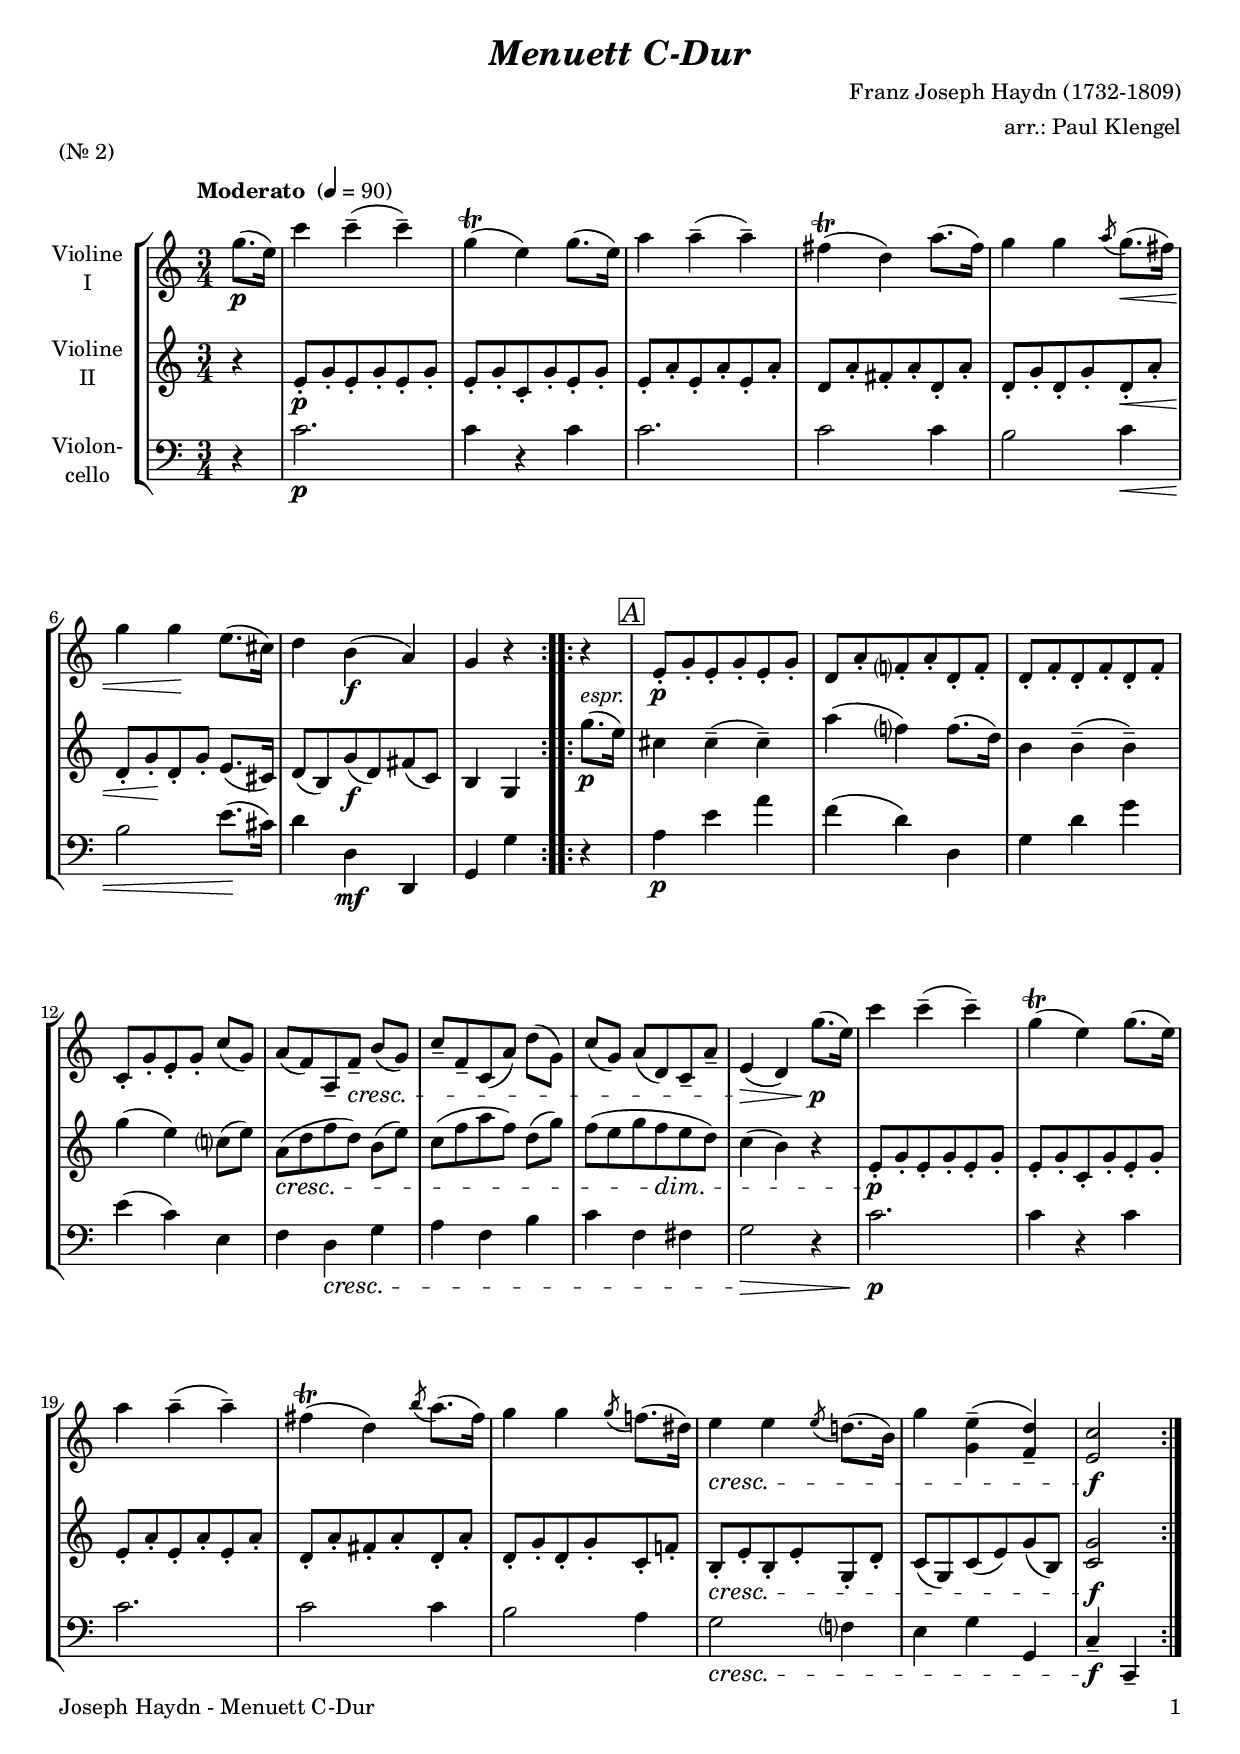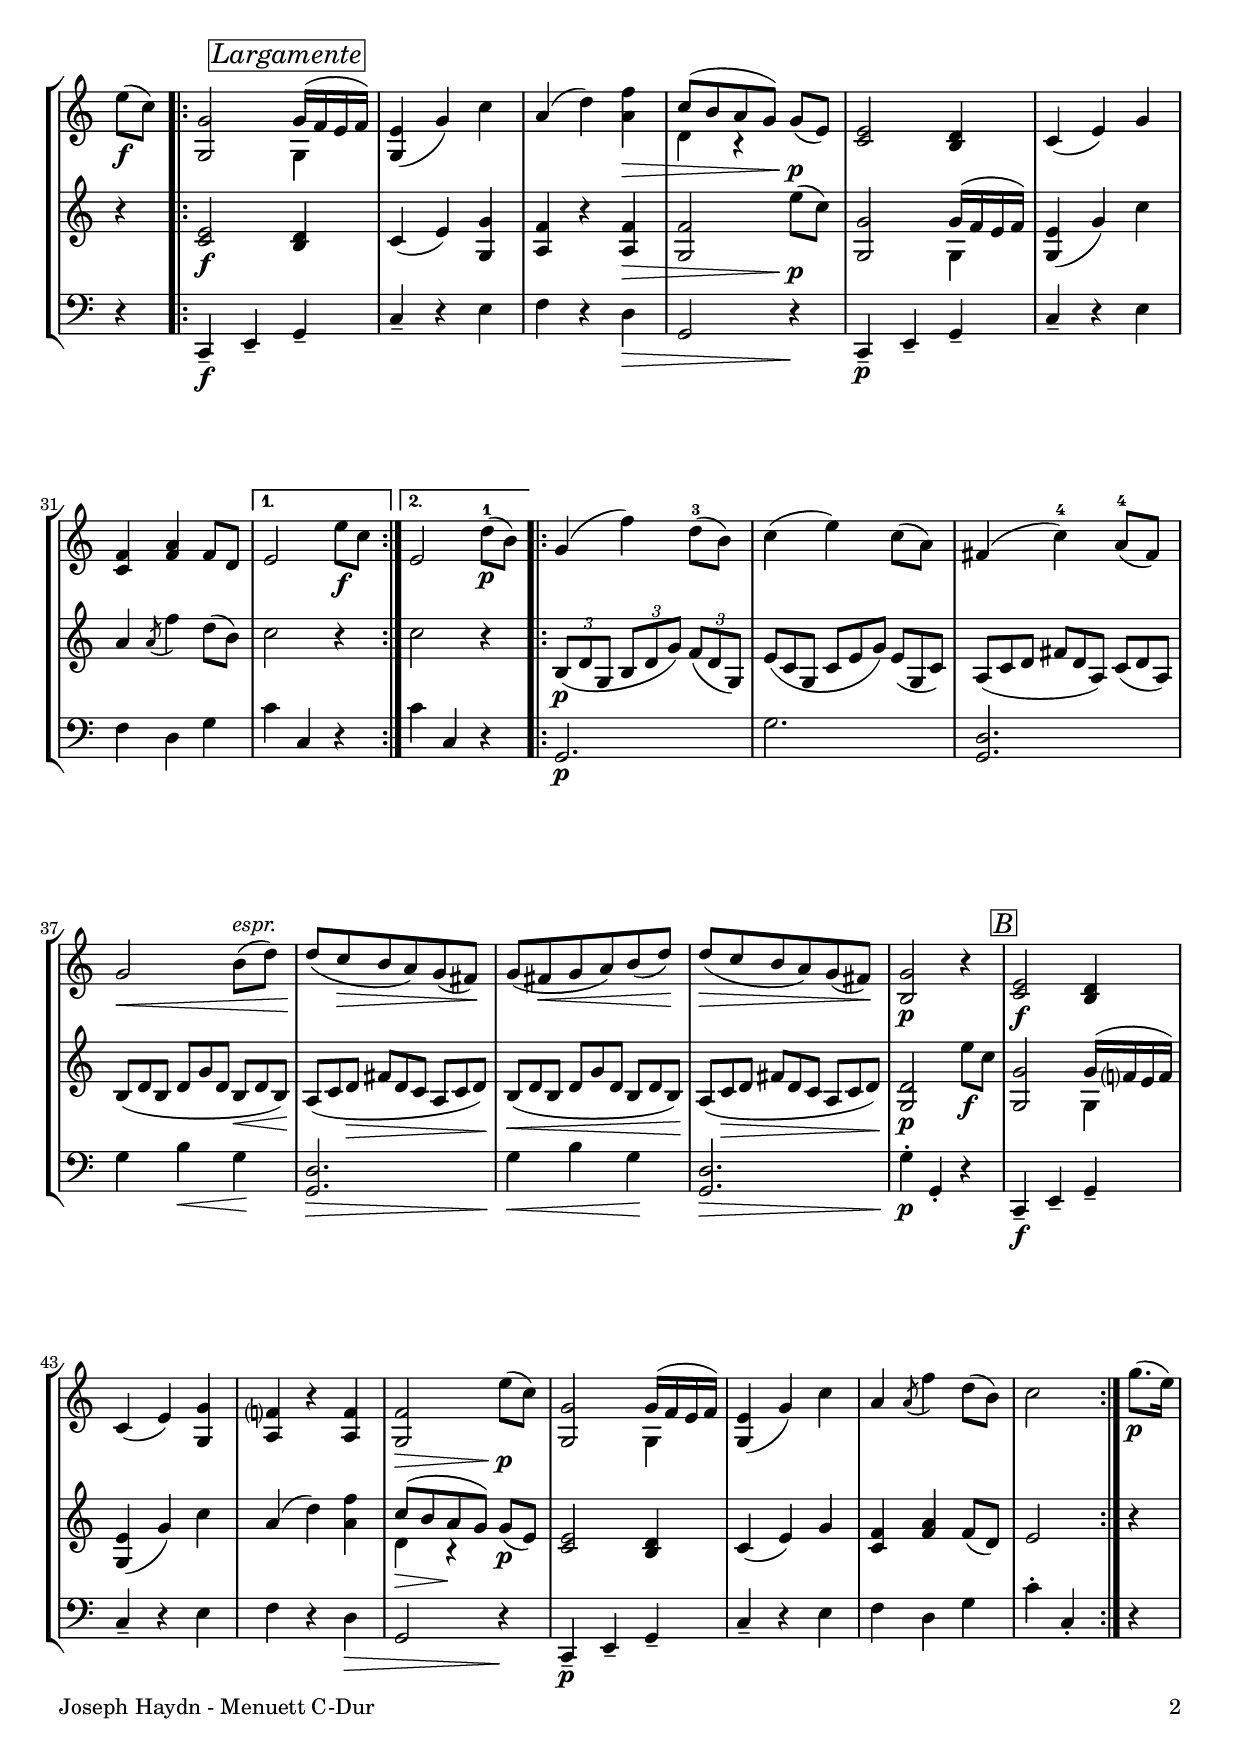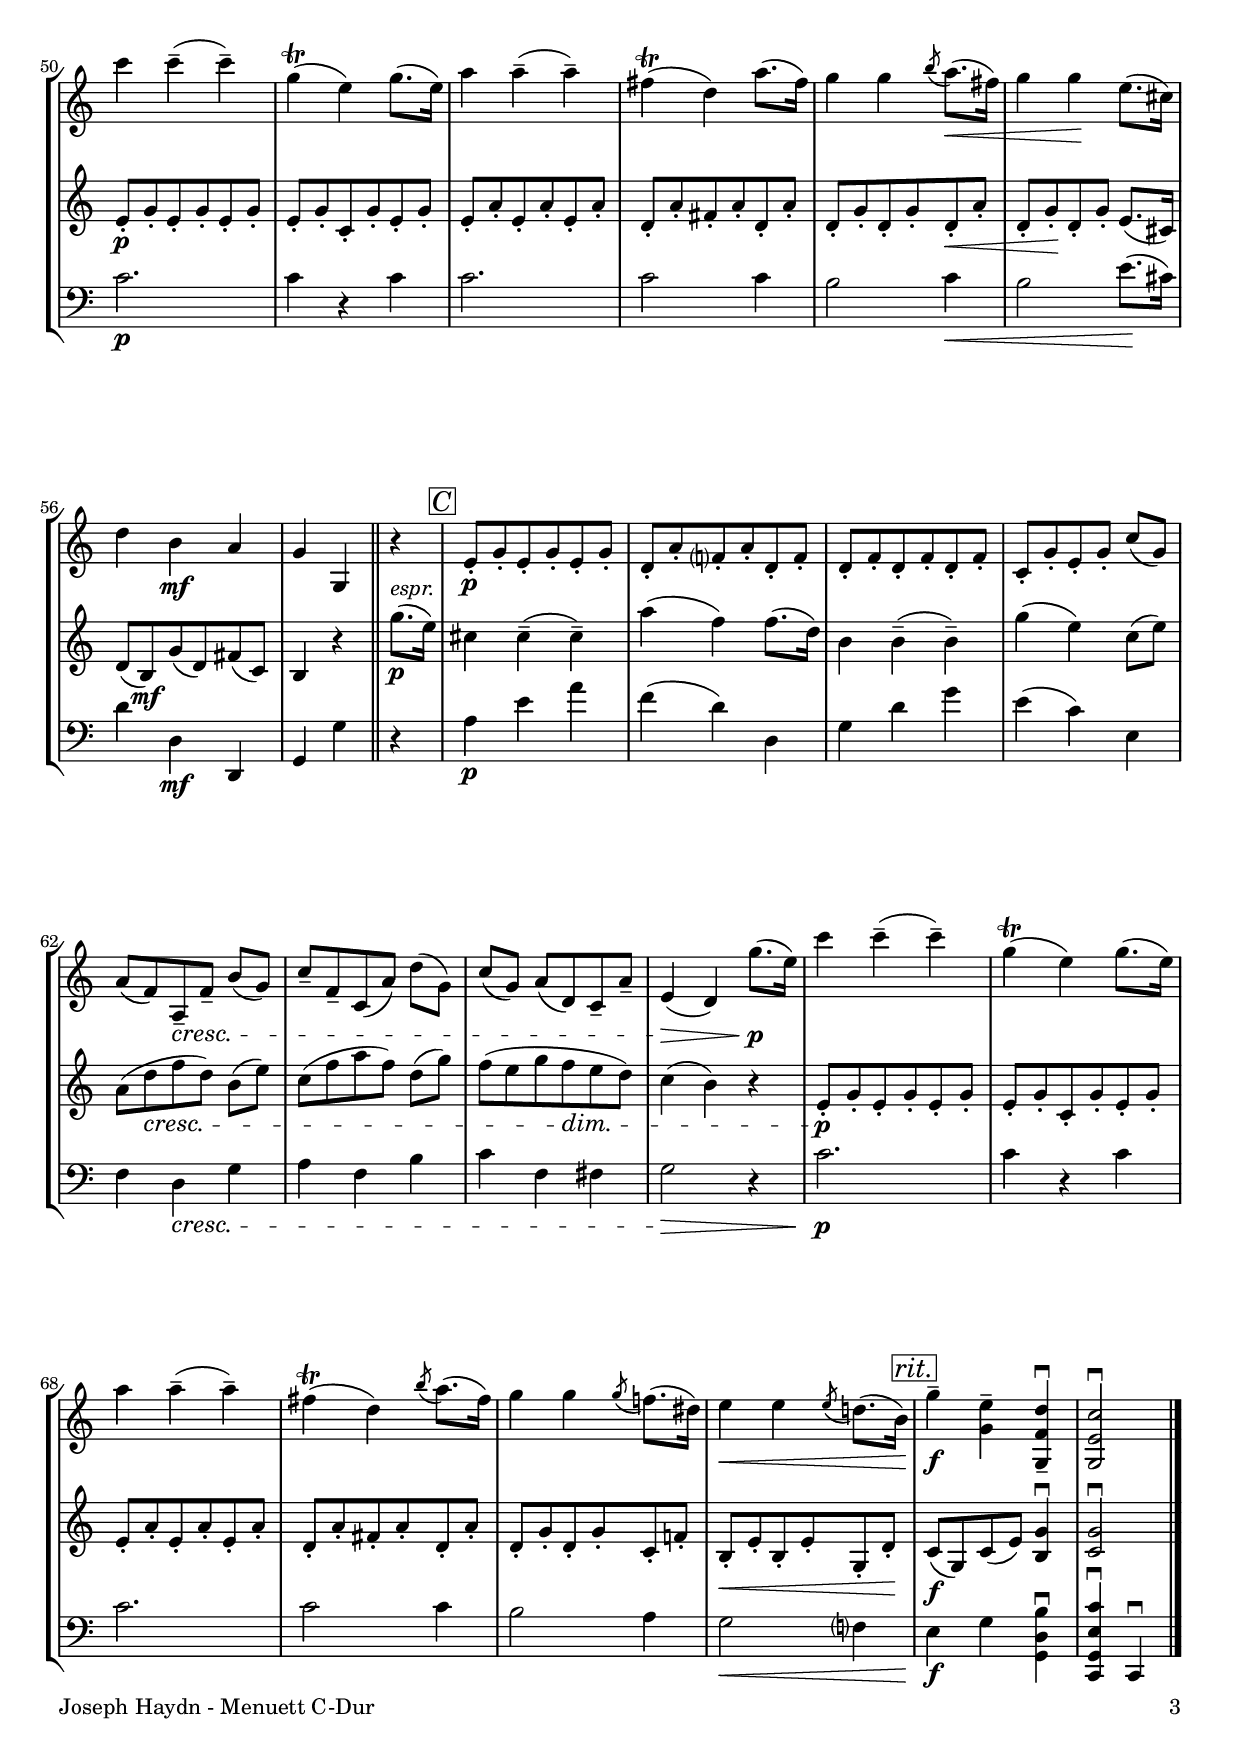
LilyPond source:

\version "2.24.4"
\include "deutsch.ly"
  
#(set-global-staff-size 19)

\header {
  title     = \markup \bold \italic "Menuett C-Dur"
  composer  = "Franz Joseph Haydn (1732-1809)"
  arranger  = "arr.: Paul Klengel"
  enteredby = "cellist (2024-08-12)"
  piece     = "(Nr. 2)"
}

voiceconsts = {
  \key c \major
  \time 3/4
  \clef "treble"
%  \numericTimeSignature
  \compressEmptyMeasures
% Set default beaming for all staves
%  \set Timing.beamExceptions = #'()
%  \set Timing.baseMoment     = #(ly:make-moment 1 4)
%  \set Timing.beatStructure  = #'(1 1 1)
  \tempo "Moderato " 4=90
}

mivl = "violin"
miva = "viola"
mipz = "pizzicato strings"
mivc = "cello"

boxa = \mark \markup \box \italic "A"
boxb = \mark \markup \box \italic "B"
boxc = \mark \markup \box \italic "C"

espr = \markup \italic "espr."
lagm = \mark \markup \box \italic "Largamente"
rit  = \mark \markup \box \italic "rit."

va = \relative c''' {
  \voiceconsts

  \repeat volta 2 {
    \partial 4 g8.(\p e16)
    c'4 c(-- c)--
    g(\trill e) g8.( e16)
    a4 a(-- a)--
    fis(\trill d) a'8.( fis16)
    g4 g \acciaccatura a8 g8.(\< fis16)
    g4 g\! e8.( cis16)
    d4 h(\f a)
    g r
  }

  \repeat volta 2 {
    r \boxa
    e8-.\p g-. e-. g-. e-. g-.
    d a'-. f?-. a-. d,-. f-.
    d-. f-. d-. f-. d-. f-.
    c-. g'-. e-. g-. c[( g)]
    a( f) a,-- f'--\cresc h[( g)]

    c-- f,-- c( a') d[( g,)]
    c[( g)] a( d,) c-- a'--
    e4(\> d) g'8.(\!\p e16)
    c'4 c(-- c)--
    g(\trill e) g8.( e16)
    a4 a(-- a)--
    fis(\trill d) \acciaccatura h'8 a8.( fis16)

    g4 g \acciaccatura g8 f!8.( dis16)
    e4\cresc e \acciaccatura e8 d!8.( h16)
    g'4 <g, e'>(-- <f d'>)--
    <e c'>2\f
  }

  e'8(\f c)
  
  \repeat volta 2 {
    <g, g'>2 \lagm << { g'16[( f e f)] } \\ g,4 >>
    <g e'>( g') c
    a( d) <a f'>\>
    << { c8[( h a g)] } \\ { d4 r } >> g8(\!\p e)

    <c e>2 <h d>4
    c( e) g
    <c, f> <f a> f8 d
  }
  \alternative {
    { e2 e'8\f c }
    { e,2 d'8(-1\p h) }
  }
  \repeat volta 2 {
    g4( f') d8(-3 h)
    c4( e) c8( a)
    fis4( c')-4 a8(-4 fis)

    g2\< h8(^\espr d)
    d(\! c\> h a) g( fis)\!
    g( fis\< g a) h( d)\!
    d(\> c h a) g( fis)\!
    <h, g'>2\p r4 \boxb
    <c e>2\f <h d>4
    c( e) <g, g'>
    <a f'?> r <a f'>
    
    <g f'>2\> e''8(\!\p c)
    <g, g'>2 << { g'16( f e f) } \\ g,4 >>
    <g e'>( g') c
    a \acciaccatura a8 f'4 d8( h)
    c2
  }

  g'8.(\p e16)
  c'4 c(-- c)--
  g(\trill e) g8.( e16)
  a4 a(-- a)--

  fis(\trill d) a'8.( fis16)
  g4 g \acciaccatura h8 a8.(\< fis16)
  g4 g\! e8.( cis16)
  d4 h\mf a
  g g, \bar "||" r \boxc
  e'8-.\p g-. e-. g-. e-. g-.
  d-. a'-. f?-. a-. d,-. f-.

  d-. f-. d-. f-. d-. f-.
  c-. g'-. e-. g-. c[( g)]
  a( f) a,--\cresc f'-- h[( g)]
  c-- f,-- c( a') d[( g,)]
  c[( g)] a( d,) c-- a'--
  e4(\!\> d) g'8.(\!\p e16)

  c'4 c(-- c)--
  g(\trill e) g8.( e16)
  a4 a(-- a)--
  fis(\trill d) \acciaccatura h'8 a8.( fis16)
  g4 g \acciaccatura g8 f!8.( dis16)
  e4\< e \acciaccatura e8 d!8.( h16) \rit
  g'4--\!\f <g, e'>-- <g, f' d'>--\downbow
  \partial 2 <g e' c'>2\downbow \bar "|."
}

vb = \relative c' {
  \voiceconsts

  \repeat volta 2 {
    \partial 4 r4
    e8-.\p g-. e-. g-. e-. g-.
    e-. g-. c,-. g'-. e-. g-.
    e-. a-. e-. a-. e-. a-.
    d, a'-. fis-. a-. d,-. a'-.
    d,-. g-. d-. g-. d-.\< a'-.
    d,[-. g-.\! d-. g]-. e8.( cis16)

    d8( h) g'(\f d) fis( c)
    h4 g
  }

  \repeat volta 2 {
    g''8.(^\espr\p e16) \boxa
    cis4 cis(-- cis)--
    a'( f?) f8.( d16)
    h4 h(-- h)--
    g'( e) c?8( e)
    a,(\cresc d f d) h[( e)]
    c( f a f) d[( g)]

    f( e g f\dim e d)
    c4( h) r
    e,8-.\p g-. e-. g-. e-. g-.
    e-. g-. c,-. g'-. e-. g-.
    e-. a-. e-. a-. e-. a-.
    d,-. a'-. fis-. a-. d,-. a'-.
    d,-. g-. d-. g-. c,-. f!-.

    h,-.\cresc e-. h-. e-. g,-. d'-.
    c( g) c( e) g( h,)
    <c g'>2\f
  }

  r4
  \repeat volta 2 {
    <c e>2\f \lagm <h d>4
    c( e) <g, g'>
    <a f'> r <a f'>\>
    <g f'>2 e''8(\!\p c)
    <g, g'>2 << { g'16( f e f) } \\ g,4 >>
    <g e'>( g') c

    a \acciaccatura a8 f'4 d8( h)
  }
  \alternative {
    { c2 r4 }
    { c2 r4 }
  }

  \repeat volta 2 {
    \tuplet 3/2 4 {
      h,8(\p d g, h d g) f( d g,)
      \omit TupletNumber
      e'( c g c e g) e( g, c)
      a( c d fis d a) c( d a)

      h( d h d g d h\< d h)\!
      a( c d\> fis d c a c d)\!
      h(\< d h d g d h d h)\!
      a( c\> d fis d c a c d)\!
    }
    <g, d'>2\p e''8\f c \boxb

    <g, g'>2 << { g'16( f? e f) } \\ g,4 >>
    <g e'>( g') c
    a( d) <a f'>
    << { c8[( h a g]) } \\ { d4\> r\! } >> g8(\p e)
    <c e>2 <h d>4
    c( e) g
    <c, f> <f a> f8( d)
    e2
  }
  r4
  e8-.\p g-. e-. g-. e-. g-.

  e-. g-. c,-. g'-. e-. g-.
  e-. a-. e-. a-. e-. a-.
  d,-. a'-. fis-. a-. d,-. a'-.
  d,-. g-. d-. g-. d-.\< a'-.
  d,[-. g-.\! d-. g]-. e8.( cis16)
  d8( h)\mf g'( d) fis( c)
  h4 r \bar "||"

  g''8.(^\espr\p e16) \boxc
  cis4 cis(-- cis)--
  a'( f) f8.( d16)
  h4 h(-- h)--
  g'( e) c8( e)
  a,( d\cresc f d) h[( e)]
  c( f a f) d[( g)]
  f( e g f\dim e d)
  c4( h) r

  e,8-.\p g-. e-. g-. e-. g-.
  e-. g-. c,-. g'-. e-. g-.
  e-. a-. e-. a-. e-. a-.
  d,-. a'-. fis-. a-. d,-. a'-.
  d,-. g-. d-. g-. c,-. f!-.
  h,-.\< e-. h-. e-. g,-. d'-.\! \rit
  c(\f g) c( e) <h g'>4\downbow
  \partial 2 <c g'>2\downbow \bar "|."
}

vc = \relative c' {
  \voiceconsts
  \clef "bass"
  
  \repeat volta 2 {
    \partial 4 r4
    c2.\p
    c4 r c
    c2.
    c2 c4
    h2 c4\<
    h2 e8.(\! cis16)
    d4 d,\mf d,
    g g'
  }

  \repeat volta 2 {
    r \boxa
    a\p e' a
    f( d) d,
    g d' g
    e( c) e,
    f d\cresc g

    a f h
    c f, fis
    g2\> r4
    c2.\!\p
    c4 r c
    c2.
    c2 c4
    h2 a4

    g2\cresc f?4
    e g g,
    c--\f c,--
  }

  r

  \repeat volta 2 {
    c--\f e-- \lagm g--
    c-- r e
    f r d\>
    g,2 r4\!

    c,--\p e-- g--
    c-- r e
    f d g
  }
  \alternative {
    { c c, r }
    { c' c, r }
  }

  \repeat volta 2 {
    g2.\p
    g'
    <g, d'>

    g' 4 h\< g\!
    <g, d'>2.\>
    g'4\!\< h g\!
    <g, d'>2.\>
    g'4-.\!\p g,-. r \boxb
    c,--\f e-- g--
    c-- r e

    f r d\>
    g,2 r4\!
    c,--\p e-- g--
    c-- r e
    f d g
    c-. c,-.
  }
  r4
  c'2.\p

  c4 r c
  c2.
  c2 c4
  h2 c4\<
  h2 e8.(\! cis16)
  d4 d,\mf d,
  g g' \bar "||"

  r \boxc
  a\p e' a
  f( d) d,
  g d' g
  e( c) e,
  f d\cresc g
  a f h
  c f, fis

  g2\> r4
  c2.\!\p
  c4 r c
  c2.
  c2 c4
  h2 a4
  g2\< f?4 \rit
  e\!\f g <g, d' h'>\downbow
  \partial 2 <c, g' e' c'>\downbow c\downbow \bar "|."
}


music = \new StaffGroup <<
      \new Staff {
	\set Staff.midiInstrument = \mivl
	\set Staff.instrumentName = \markup \center-column { "Violine" "I" }
	\transpose c c { \va }
      }

      \new Staff {
	\set Staff.midiInstrument = \mivl
	\set Staff.instrumentName = \markup \center-column { "Violine" "II" }
	\transpose c c { \vb }
      }

      \new Staff {
	\set Staff.midiInstrument = \mivc
	\set Staff.instrumentName = \markup \center-column { "Violon-" "cello" }
	\transpose c c { \vc }
      }
>>

\book {
  \paper {
    print-page-number = ##t
    print-first-page-number = ##t
    ragged-last-bottom = ##f
    oddHeaderMarkup = \markup \null
    evenHeaderMarkup = \markup \null
    oddFooterMarkup = \markup {
      \fill-line {
        \if \should-print-page-number
        "Joseph Haydn - Menuett C-Dur" \fromproperty #'page:page-number-string
      }
    }
    evenFooterMarkup = \oddFooterMarkup
  } \score {
    \music
    \layout {}
  }

  \score {
    \unfoldRepeats \music

    \midi {
      \context {
        \Score
      }
    }
  }
}
